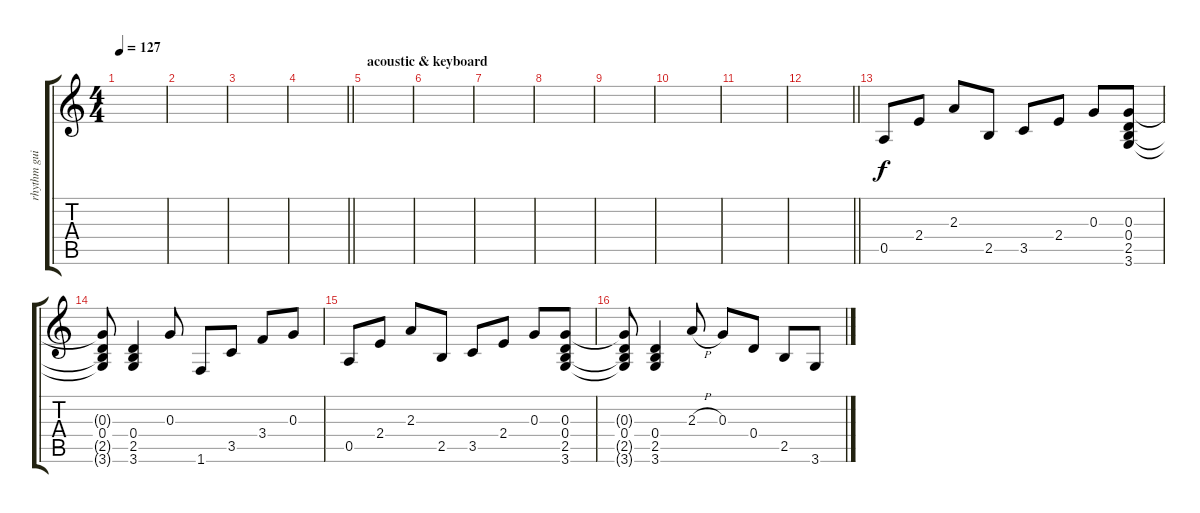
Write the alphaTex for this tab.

\track ("rhythm guitar" "rhythm gui") {instrument distortionguitar}
\staff {score tabs}
\tuning (E4 B3 G3 D3 A2 E2) {hide}
\ts (4 4)
\tempo 127
\clef g2
\ks c
|
|
|
\barLineRight lightlight
|
\section ("" "acoustic & keyboard")
|
|
|
|
|
|
|
\barLineRight lightlight
|
0.5.8 2.4.8 2.3.8 2.5.8 3.5.8 2.4.8 0.3.8 (0.3 0.4 2.5 3.6).8 |
(0.3{t} 0.4 2.5{t} 3.6{t}).8 (0.4 2.5 3.6).4 0.3.8 1.6.8 3.5.8 3.4.8 0.3.8 |
0.5.8 2.4.8 2.3.8 2.5.8 3.5.8 2.4.8 0.3.8 (0.3 0.4 2.5 3.6).8 |
(0.3{t} 0.4 2.5{t} 3.6{t}).8 (0.4 2.5 3.6).4 2.3{h}.8 0.3.8 0.4.8 2.5.8 3.6.8
